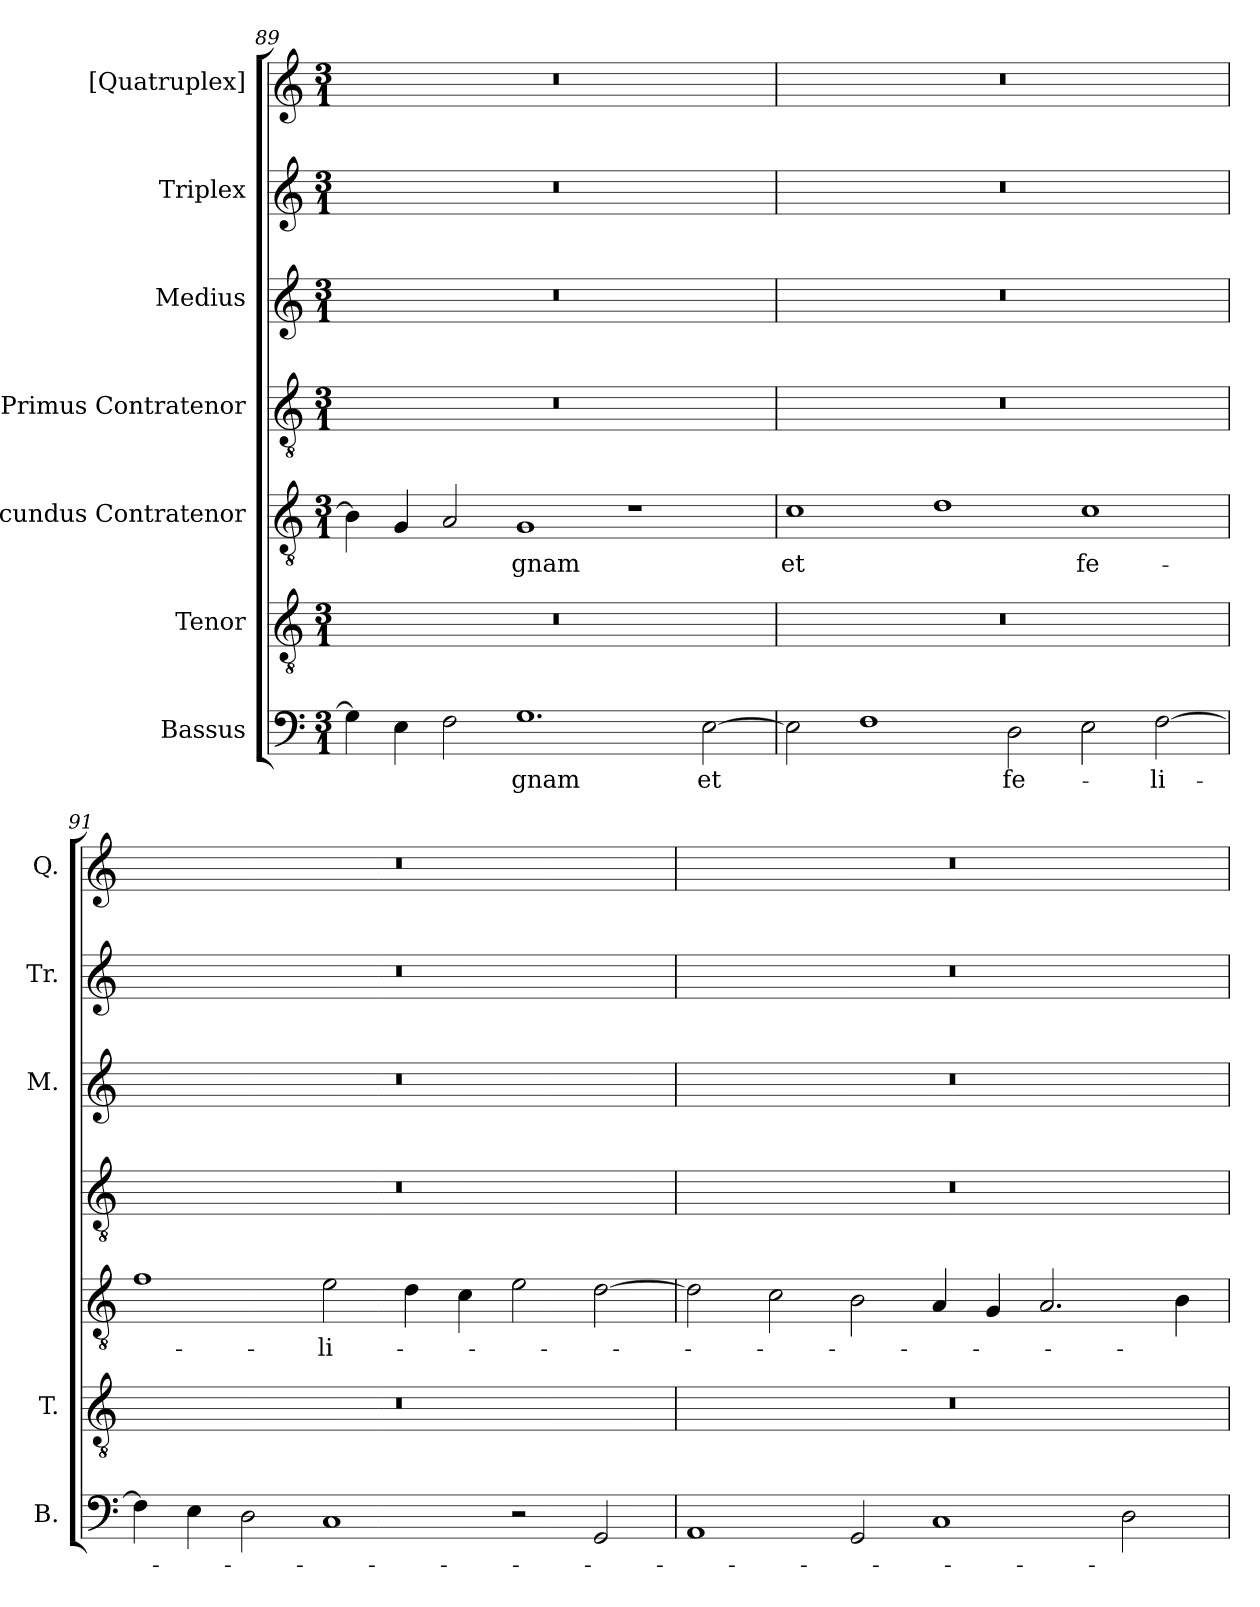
**kern	**text	**kern	**kern	**text	**kern	**kern	**kern	**kern
*part7	*part7	*part6	*part5	*part5	*part4	*part3	*part2	*part1
*staff7	*staff7	*staff6	*staff5	*staff5	*staff4	*staff3	*staff2	*staff1
*I"Bassus	*	*I"Tenor	*I"Secundus Contratenor	*	*I"Primus Contratenor	*I"Medius	*I"Triplex	*I"[Quatruplex]
*I'B.	*	*I'T.	*	*	*	*I'M.	*I'Tr.	*I'Q.
*clefF4	*	*clefGv2	*clefGv2	*	*clefGv2	*clefG2	*clefG2	*clefG2
*	*	*ITrd7c12	*ITrd7c12	*	*ITrd7c12	*	*	*
*k[]	*	*k[]	*k[]	*	*k[]	*k[]	*k[]	*k[]
*C:	*	*C:	*C:	*	*C:	*C:	*C:	*C:
*M3/1	*	*M3/1	*M3/1	*	*M3/1	*M3/1	*M3/1	*M3/1
=89	=89	=89	=89	=89	=89	=89	=89	=89
!	!	!LO:N:vis=1	!	!	!LO:N:vis=1	!LO:N:vis=1	!LO:N:vis=1	!LO:N:vis=1
4Gi\]	.	0.r	4BBi\]	.	0.r	0.r	0.r	0.r
4Ei\	.	.	4GGi/	.	.	.	.	.
2Fi\	.	.	2AAi/	.	.	.	.	.
!	!LO:LY:b:color=#000000	!	!	!	!	!	!	!
!	!	!	!	!LO:LY:b:color=#000000	!	!	!	!
1.Gi	-gnam	.	1GGi	-gnam	.	.	.	.
.	.	.	1r	.	.	.	.	.
!	!LO:LY:b:color=#000000	!	!	!	!	!	!	!
[>2Ei\	et	.	.	.	.	.	.	.
=90	=90	=90	=90	=90	=90	=90	=90	=90
!	!	!LO:N:vis=1	!	!	!	!	!	!
!	!	!	!	!LO:LY:b:color=#000000	!LO:N:vis=1	!LO:N:vis=1	!LO:N:vis=1	!LO:N:vis=1
2Ei\]	.	0.r	1Ci	et	0.r	0.r	0.r	0.r
1Fi	.	.	.	.	.	.	.	.
.	.	.	1Di	.	.	.	.	.
!	!LO:LY:b:color=#000000	!	!	!	!	!	!	!
2Di\	fe-	.	.	.	.	.	.	.
!	!	!	!	!LO:LY:b:color=#000000	!	!	!	!
2Ei\	.	.	1Ci	fe-	.	.	.	.
!	!LO:LY:b:color=#000000	!	!	!	!	!	!	!
[>2Fi\	-li-	.	.	.	.	.	.	.
!!LO:LB:g=z
=91	=91	=91	=91	=91	=91	=91	=91	=91
!	!	!LO:N:vis=1	!	!	!LO:N:vis=1	!LO:N:vis=1	!LO:N:vis=1	!LO:N:vis=1
4Fi\]	.	0.r	1Fi	.	0.r	0.r	0.r	0.r
4Ei\	.	.	.	.	.	.	.	.
2Di\	.	.	.	.	.	.	.	.
!	!	!	!	!LO:LY:b:color=#000000	!	!	!	!
1Ci	.	.	2Ei\	-li-	.	.	.	.
.	.	.	4Di\	.	.	.	.	.
.	.	.	4Ci\	.	.	.	.	.
2r	.	.	2Ei\	.	.	.	.	.
2GGi/	.	.	[>2Di\	.	.	.	.	.
=92	=92	=92	=92	=92	=92	=92	=92	=92
!	!	!LO:N:vis=1	!	!	!LO:N:vis=1	!LO:N:vis=1	!LO:N:vis=1	!LO:N:vis=1
1AAi	.	0.r	2Di\]	.	0.r	0.r	0.r	0.r
.	.	.	2Ci\	.	.	.	.	.
2GGi/	.	.	2BBi\	.	.	.	.	.
1Ci	.	.	4AAi/	.	.	.	.	.
.	.	.	4GGi/	.	.	.	.	.
.	.	.	2.AAi/	.	.	.	.	.
2Di\	.	.	.	.	.	.	.	.
.	.	.	4BBi\	.	.	.	.	.
=	=	=	=	=	=	=	=	=
*-	*-	*-	*-	*-	*-	*-	*-	*-
